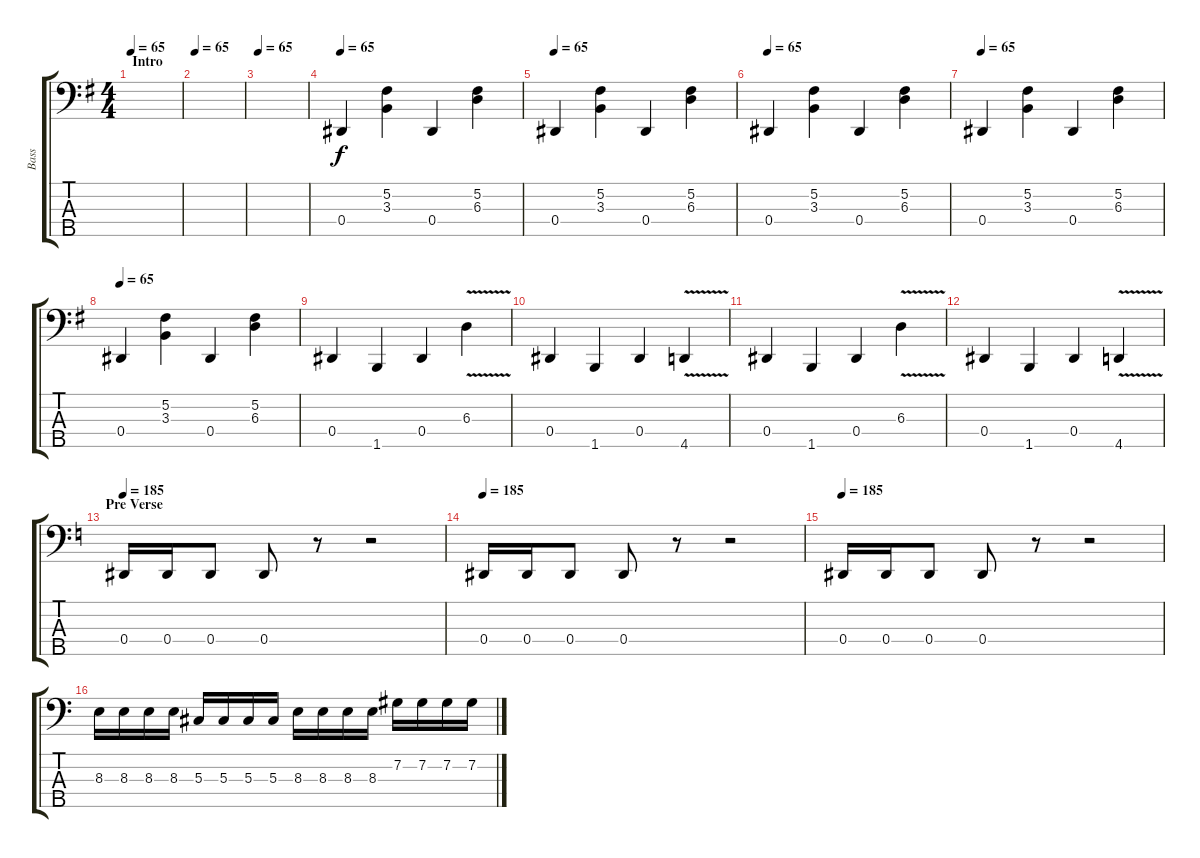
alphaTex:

\track ("Bass" "Bass") {instrument electricbassfinger}
\staff {score tabs}
\tuning (Gb2 Db2 Ab1 Eb1 Bb0) {hide}
\ts (4 4)
\section ("" "Intro")
\tempo 65
\clef f4
\ks g
|
\tempo 65
|
\tempo 65
|
\tempo 65
0.4.4{volume 5} (5.2 3.3).4{volume 8} 0.4.4{volume 12} (5.2 6.3).4{volume 16} |
\tempo 65
0.4.4 (5.2 3.3).4 0.4.4 (5.2 6.3).4 |
\tempo 65
0.4.4 (5.2 3.3).4 0.4.4 (5.2 6.3).4 |
\tempo 65
0.4.4 (5.2 3.3).4 0.4.4 (5.2 6.3).4 |
\tempo 65
0.4.4 (5.2 3.3).4 0.4.4 (5.2 6.3).4 |
0.4.4 1.5.4 0.4.4 6.3{v}.4 |
0.4.4 1.5.4 0.4.4 4.5{v}.4 |
0.4.4 1.5.4 0.4.4 6.3{v}.4 |
0.4.4 1.5.4 0.4.4 4.5{v}.4 |
\section ("" "Pre Verse")
\tempo 185
\ks c
0.4.16 0.4.16 0.4.8 0.4.8 r.8 r.2 |
\tempo 185
0.4.16 0.4.16 0.4.8 0.4.8 r.8 r.2 |
\tempo 185
0.4.16 0.4.16 0.4.8 0.4.8 r.8 r.2 |
8.3.16 8.3.16 8.3.16 8.3.16 5.3.16 5.3.16 5.3.16 5.3.16 8.3.16 8.3.16 8.3.16 8.3.16 7.2.16 7.2.16 7.2.16 7.2.16
